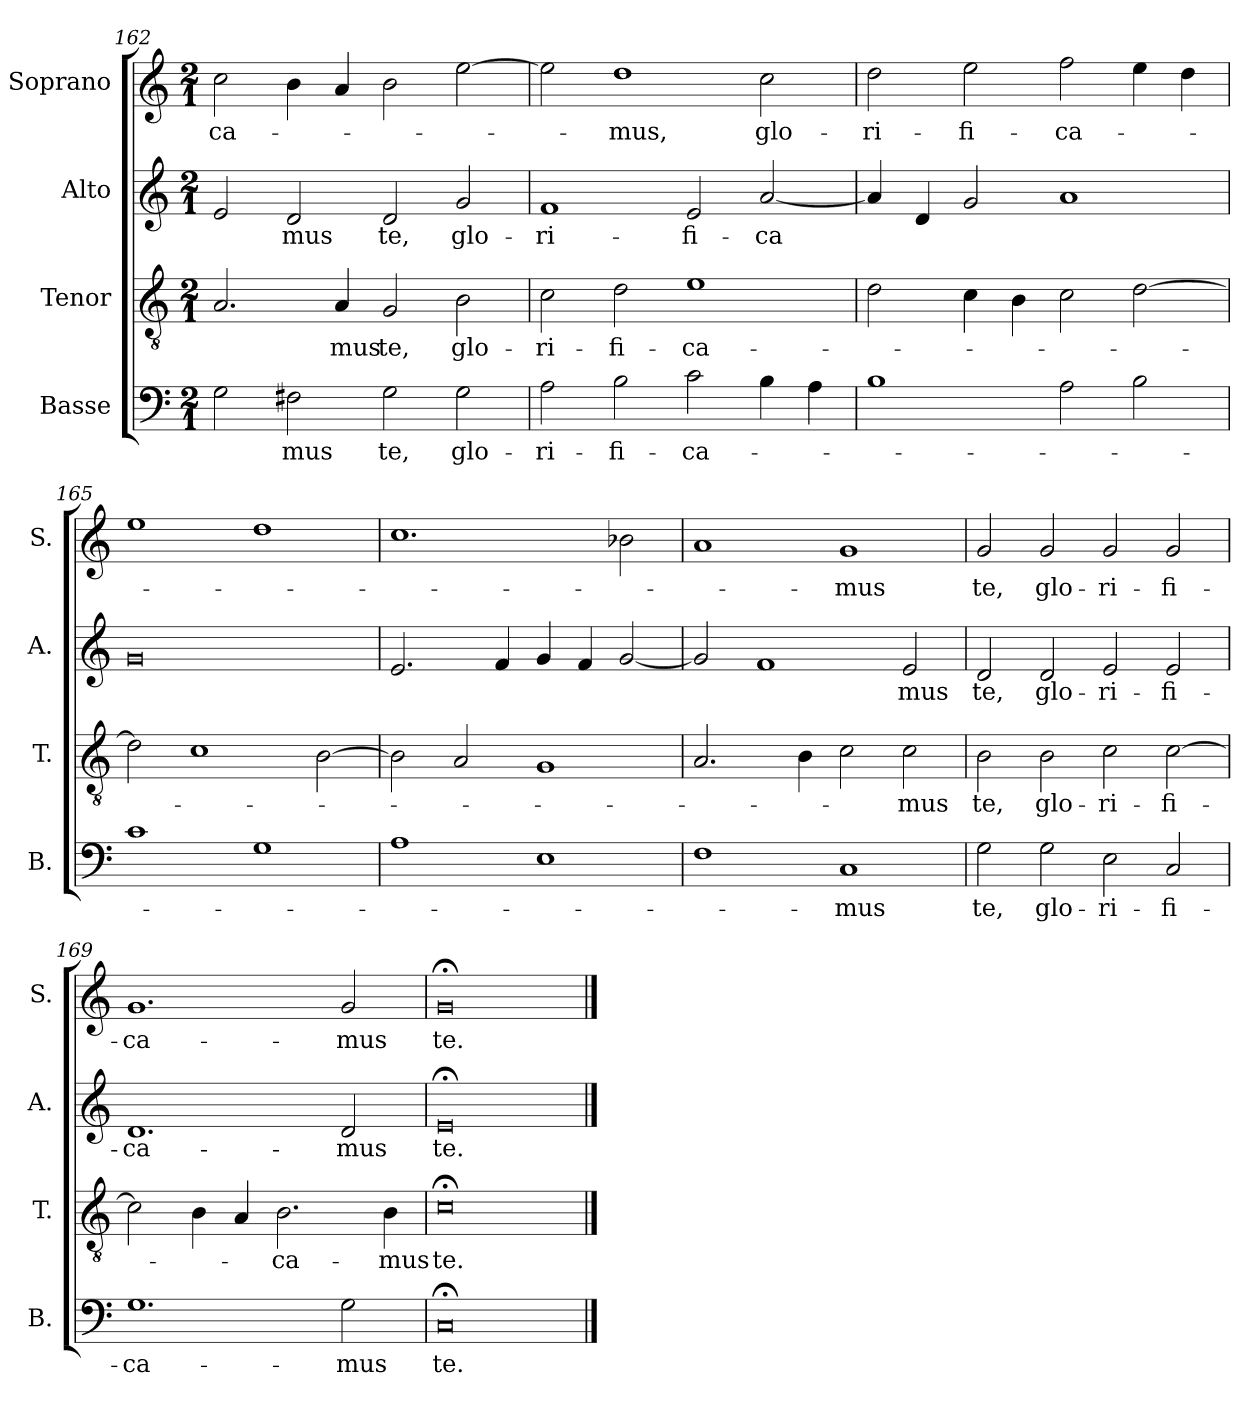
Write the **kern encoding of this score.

**kern	**text	**kern	**text	**kern	**text	**kern	**text
*part4	*part4	*part3	*part3	*part2	*part2	*part1	*part1
*staff4	*staff4	*staff3	*staff3	*staff2	*staff2	*staff1	*staff1
*I"Basse	*	*I"Tenor	*	*I"Alto	*	*I"Soprano	*
*I'B.	*	*I'T.	*	*I'A.	*	*I'S.	*
!!LO:LB:g=z
*clefF4	*	*clefGv2	*	*clefG2	*	*clefG2	*
*k[]	*	*k[]	*	*k[]	*	*k[]	*
*M2/1	*	*M2/1	*	*M2/1	*	*M2/1	*
=162	=162	=162	=162	=162	=162	=162	=162
!	!	!	!	!	!	!	!LO:LY:b
2G\	.	2.A/	.	2e/	.	2cc\	-ca-
!	!LO:LY:b	!	!	!	!LO:LY:b	!	!
2F#X\	-mus	.	.	2d/	-mus	4b\	.
!	!	!	!LO:LY:b	!	!	!	!
.	.	4A/	-mus	.	.	4a/	.
!	!LO:LY:b	!	!LO:LY:b	!	!LO:LY:b	!	!
2G\	te,	2G/	te,	2d/	te,	2b\	.
!	!LO:LY:b	!	!LO:LY:b	!	!LO:LY:b	!	!
2G\	glo-	2B\	glo-	2g/	glo-	[>2ee\	.
=163	=163	=163	=163	=163	=163	=163	=163
!	!LO:LY:b	!	!LO:LY:b	!	!LO:LY:b	!	!
2A\	-ri-	2c\	-ri-	1f	-ri-	2ee\]	.
!	!LO:LY:b	!	!LO:LY:b	!	!	!	!LO:LY:b
2B\	-fi-	2d\	-fi-	.	.	1dd	-mus,
!	!LO:LY:b	!	!LO:LY:b	!	!LO:LY:b	!	!
2c\	-ca-	1e	-ca-	2e/	-fi-	.	.
!	!	!	!	!	!LO:LY:b	!	!LO:LY:b
4B\	.	.	.	[<2a/	-ca	2cc\	glo-
4A\	.	.	.	.	.	.	.
=164	=164	=164	=164	=164	=164	=164	=164
!	!	!	!	!	!	!	!LO:LY:b
1B	.	2d\	.	4a/]	.	2dd\	-ri-
.	.	.	.	4d/	.	.	.
!	!	!	!	!	!	!	!LO:LY:b
.	.	4c\	.	2g/	.	2ee\	-fi-
.	.	4B\	.	.	.	.	.
!	!	!	!	!	!	!	!LO:LY:b
2A\	.	2c\	.	1a	.	2ff\	-ca-
2B\	.	[>2d\	.	.	.	4ee\	.
.	.	.	.	.	.	4dd\	.
=165	=165	=165	=165	=165	=165	=165	=165
1c	.	2d\]	.	0g	.	1ee	.
.	.	1c	.	.	.	.	.
1G	.	.	.	.	.	1dd	.
.	.	[2B\	.	.	.	.	.
!!LO:LB:g=z
=166	=166	=166	=166	=166	=166	=166	=166
1A	.	2B\]	.	2.e/	.	1.cc	.
.	.	2A/	.	.	.	.	.
.	.	.	.	4f/	.	.	.
1E	.	1G	.	4g/	.	.	.
.	.	.	.	4f/	.	.	.
.	.	.	.	[<2g/	.	2b-X\	.
=167	=167	=167	=167	=167	=167	=167	=167
1F	.	2.A/	.	2g/]	.	1a	.
.	.	.	.	1f	.	.	.
.	.	4B\	.	.	.	.	.
!	!LO:LY:b	!	!	!	!	!	!LO:LY:b
1C	-mus	2c\	.	.	.	1g	-mus
!	!	!	!LO:LY:b	!	!LO:LY:b	!	!
.	.	2c\	-mus	2e/	-mus	.	.
=168	=168	=168	=168	=168	=168	=168	=168
!	!LO:LY:b	!	!LO:LY:b	!	!LO:LY:b	!	!LO:LY:b
2G\	te,	2B\	te,	2d/	te,	2g/	te,
!	!LO:LY:b	!	!LO:LY:b	!	!LO:LY:b	!	!LO:LY:b
2G\	glo-	2B\	glo-	2d/	glo-	2g/	glo-
!	!LO:LY:b	!	!LO:LY:b	!	!LO:LY:b	!	!LO:LY:b
2E\	-ri-	2c\	-ri-	2e/	-ri-	2g/	-ri-
!	!LO:LY:b	!	!LO:LY:b	!	!LO:LY:b	!	!LO:LY:b
2C/	-fi-	[>2c\	-fi-	2e/	-fi-	2g/	-fi-
=169	=169	=169	=169	=169	=169	=169	=169
!	!LO:LY:b	!	!	!	!LO:LY:b	!	!LO:LY:b
1.G	-ca-	2c\]	.	1.d	-ca-	1.g	-ca-
.	.	4B\	.	.	.	.	.
.	.	4A/	.	.	.	.	.
!	!	!	!LO:LY:b	!	!	!	!
.	.	2.B\	-ca-	.	.	.	.
!	!LO:LY:b	!	!	!	!LO:LY:b	!	!LO:LY:b
2G\	-mus	.	.	2d/	-mus	2g/	-mus
!	!	!	!LO:LY:b	!	!	!	!
.	.	4B\	-mus	.	.	.	.
=170	=170	=170	=170	=170	=170	=170	=170
!	!LO:LY:b	!	!LO:LY:b	!	!LO:LY:b	!	!LO:LY:b
0C;<	te.	0c;<	te.	0e;<	te.	0g;<	te.
==	==	==	==	==	==	==	==
*-	*-	*-	*-	*-	*-	*-	*-
